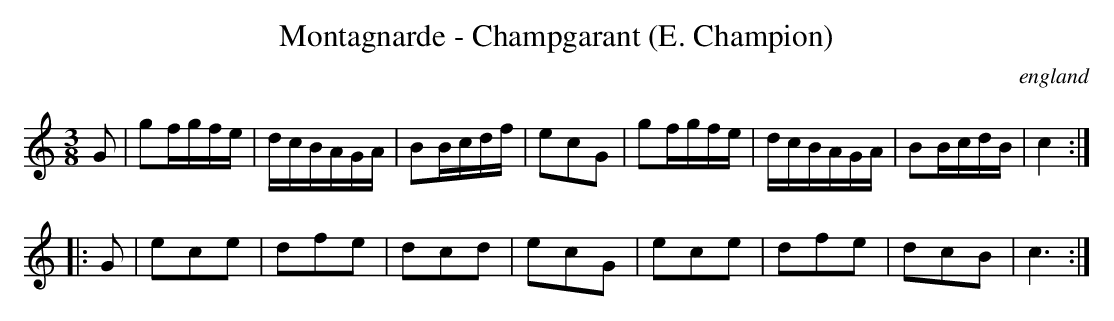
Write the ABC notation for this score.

X:1
T:Montagnarde - Champgarant (E. Champion)
O:england
M:3/8
L:1/16
K:C
G2|g2fgfe|dcBAGA|B2Bcdf|e2c2G2|\
g2fgfe|dcBAGA|B2BcdB|c4:|
L:1/8
|:G|ece|dfe|dcd|ecG|ece|dfe|dcB|c3:|
